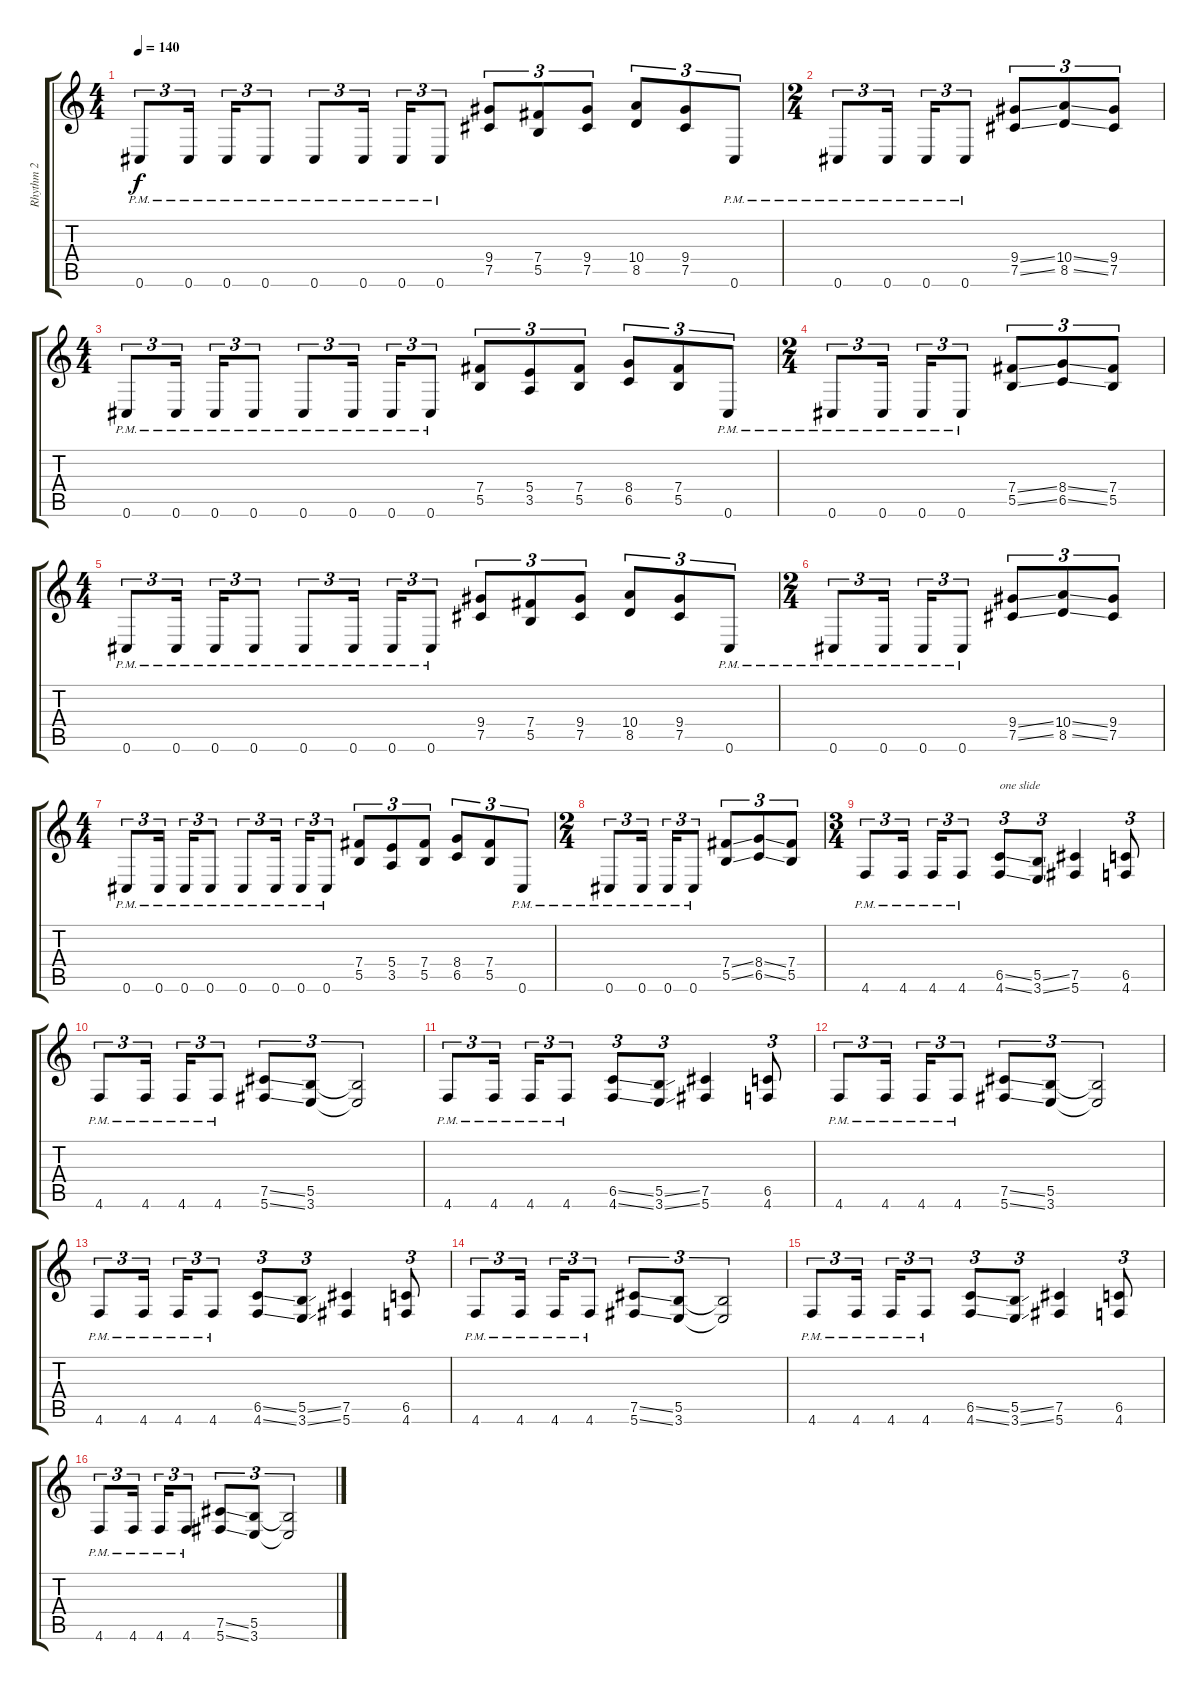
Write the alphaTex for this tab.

\track ("Rhythm 2" "Rhythm 2") {instrument distortionguitar}
\staff {score tabs}
\tuning (Db4 Ab3 E3 B2 Gb2 Db2) {hide}
\ts (4 4)
\tempo 140
\clef g2
\ks c
0.6{pm}.8{tu (3 2) dy f} 0.6{pm}.16{tu (3 2)} 0.6{pm}.16{tu (3 2)} 0.6{pm}.8{tu (3 2)} 0.6{pm}.8{tu (3 2)} 0.6{pm}.16{tu (3 2)} 0.6{pm}.16{tu (3 2)} 0.6{pm}.8{tu (3 2)} (9.4 7.5).8{tu (3 2)} (7.4 5.5).8{tu (3 2)} (9.4 7.5).8{tu (3 2)} (10.4 8.5).8{tu (3 2)} (9.4 7.5).8{tu (3 2)} 0.6{pm}.8{tu (3 2)} |
\ts (2 4)
0.6{pm}.8{tu (3 2)} 0.6{pm}.16{tu (3 2)} 0.6{pm}.16{tu (3 2)} 0.6{pm}.8{tu (3 2)} (9.4{ss} 7.5{ss}).8{tu (3 2)} (10.4{ss} 8.5{ss}).8{tu (3 2)} (9.4 7.5).8{tu (3 2)} |
\ts (4 4)
0.6{pm}.8{tu (3 2)} 0.6{pm}.16{tu (3 2)} 0.6{pm}.16{tu (3 2)} 0.6{pm}.8{tu (3 2)} 0.6{pm}.8{tu (3 2)} 0.6{pm}.16{tu (3 2)} 0.6{pm}.16{tu (3 2)} 0.6{pm}.8{tu (3 2)} (7.4 5.5).8{tu (3 2)} (5.4 3.5).8{tu (3 2)} (7.4 5.5).8{tu (3 2)} (8.4 6.5).8{tu (3 2)} (7.4 5.5).8{tu (3 2)} 0.6{pm}.8{tu (3 2)} |
\ts (2 4)
0.6{pm}.8{tu (3 2)} 0.6{pm}.16{tu (3 2)} 0.6{pm}.16{tu (3 2)} 0.6{pm}.8{tu (3 2)} (7.4{ss} 5.5{ss}).8{tu (3 2)} (8.4{ss} 6.5{ss}).8{tu (3 2)} (7.4 5.5).8{tu (3 2)} |
\ts (4 4)
0.6{pm}.8{tu (3 2)} 0.6{pm}.16{tu (3 2)} 0.6{pm}.16{tu (3 2)} 0.6{pm}.8{tu (3 2)} 0.6{pm}.8{tu (3 2)} 0.6{pm}.16{tu (3 2)} 0.6{pm}.16{tu (3 2)} 0.6{pm}.8{tu (3 2)} (9.4 7.5).8{tu (3 2)} (7.4 5.5).8{tu (3 2)} (9.4 7.5).8{tu (3 2)} (10.4 8.5).8{tu (3 2)} (9.4 7.5).8{tu (3 2)} 0.6{pm}.8{tu (3 2)} |
\ts (2 4)
0.6{pm}.8{tu (3 2)} 0.6{pm}.16{tu (3 2)} 0.6{pm}.16{tu (3 2)} 0.6{pm}.8{tu (3 2)} (9.4{ss} 7.5{ss}).8{tu (3 2)} (10.4{ss} 8.5{ss}).8{tu (3 2)} (9.4 7.5).8{tu (3 2)} |
\ts (4 4)
0.6{pm}.8{tu (3 2)} 0.6{pm}.16{tu (3 2)} 0.6{pm}.16{tu (3 2)} 0.6{pm}.8{tu (3 2)} 0.6{pm}.8{tu (3 2)} 0.6{pm}.16{tu (3 2)} 0.6{pm}.16{tu (3 2)} 0.6{pm}.8{tu (3 2)} (7.4 5.5).8{tu (3 2)} (5.4 3.5).8{tu (3 2)} (7.4 5.5).8{tu (3 2)} (8.4 6.5).8{tu (3 2)} (7.4 5.5).8{tu (3 2)} 0.6{pm}.8{tu (3 2)} |
\ts (2 4)
0.6{pm}.8{tu (3 2)} 0.6{pm}.16{tu (3 2)} 0.6{pm}.16{tu (3 2)} 0.6{pm}.8{tu (3 2)} (7.4{ss} 5.5{ss}).8{tu (3 2)} (8.4{ss} 6.5{ss}).8{tu (3 2)} (7.4 5.5).8{tu (3 2)} |
\ts (3 4)
4.6{pm}.8{tu (3 2)} 4.6{pm}.16{tu (3 2)} 4.6{pm}.16{tu (3 2)} 4.6{pm}.8{tu (3 2)} (6.5{ss} 4.6{ss}).8{tu (3 2) txt "one slide"} (5.5{ss} 3.6{ss}).8{tu (3 2)} (7.5 5.6).4 (6.5 4.6).8{tu (3 2)} |
4.6{pm}.8{tu (3 2)} 4.6{pm}.16{tu (3 2)} 4.6{pm}.16{tu (3 2)} 4.6{pm}.8{tu (3 2)} (7.5{ss} 5.6{ss}).8{tu (3 2)} (5.5 3.6).8{tu (3 2)} (5.5{t} 3.6{t}).2{tu (3 2)} |
4.6{pm}.8{tu (3 2)} 4.6{pm}.16{tu (3 2)} 4.6{pm}.16{tu (3 2)} 4.6{pm}.8{tu (3 2)} (6.5{ss} 4.6{ss}).8{tu (3 2)} (5.5{ss} 3.6{ss}).8{tu (3 2)} (7.5 5.6).4 (6.5 4.6).8{tu (3 2)} |
4.6{pm}.8{tu (3 2)} 4.6{pm}.16{tu (3 2)} 4.6{pm}.16{tu (3 2)} 4.6{pm}.8{tu (3 2)} (7.5{ss} 5.6{ss}).8{tu (3 2)} (5.5 3.6).8{tu (3 2)} (5.5{t} 3.6{t}).2{tu (3 2)} |
4.6{pm}.8{tu (3 2)} 4.6{pm}.16{tu (3 2)} 4.6{pm}.16{tu (3 2)} 4.6{pm}.8{tu (3 2)} (6.5{ss} 4.6{ss}).8{tu (3 2)} (5.5{ss} 3.6{ss}).8{tu (3 2)} (7.5 5.6).4 (6.5 4.6).8{tu (3 2)} |
4.6{pm}.8{tu (3 2)} 4.6{pm}.16{tu (3 2)} 4.6{pm}.16{tu (3 2)} 4.6{pm}.8{tu (3 2)} (7.5{ss} 5.6{ss}).8{tu (3 2)} (5.5 3.6).8{tu (3 2)} (5.5{t} 3.6{t}).2{tu (3 2)} |
4.6{pm}.8{tu (3 2)} 4.6{pm}.16{tu (3 2)} 4.6{pm}.16{tu (3 2)} 4.6{pm}.8{tu (3 2)} (6.5{ss} 4.6{ss}).8{tu (3 2)} (5.5{ss} 3.6{ss}).8{tu (3 2)} (7.5 5.6).4 (6.5 4.6).8{tu (3 2)} |
4.6{pm}.8{tu (3 2)} 4.6{pm}.16{tu (3 2)} 4.6{pm}.16{tu (3 2)} 4.6{pm}.8{tu (3 2)} (7.5{ss} 5.6{ss}).8{tu (3 2)} (5.5 3.6).8{tu (3 2)} (5.5{t} 3.6{t}).2{tu (3 2)}
